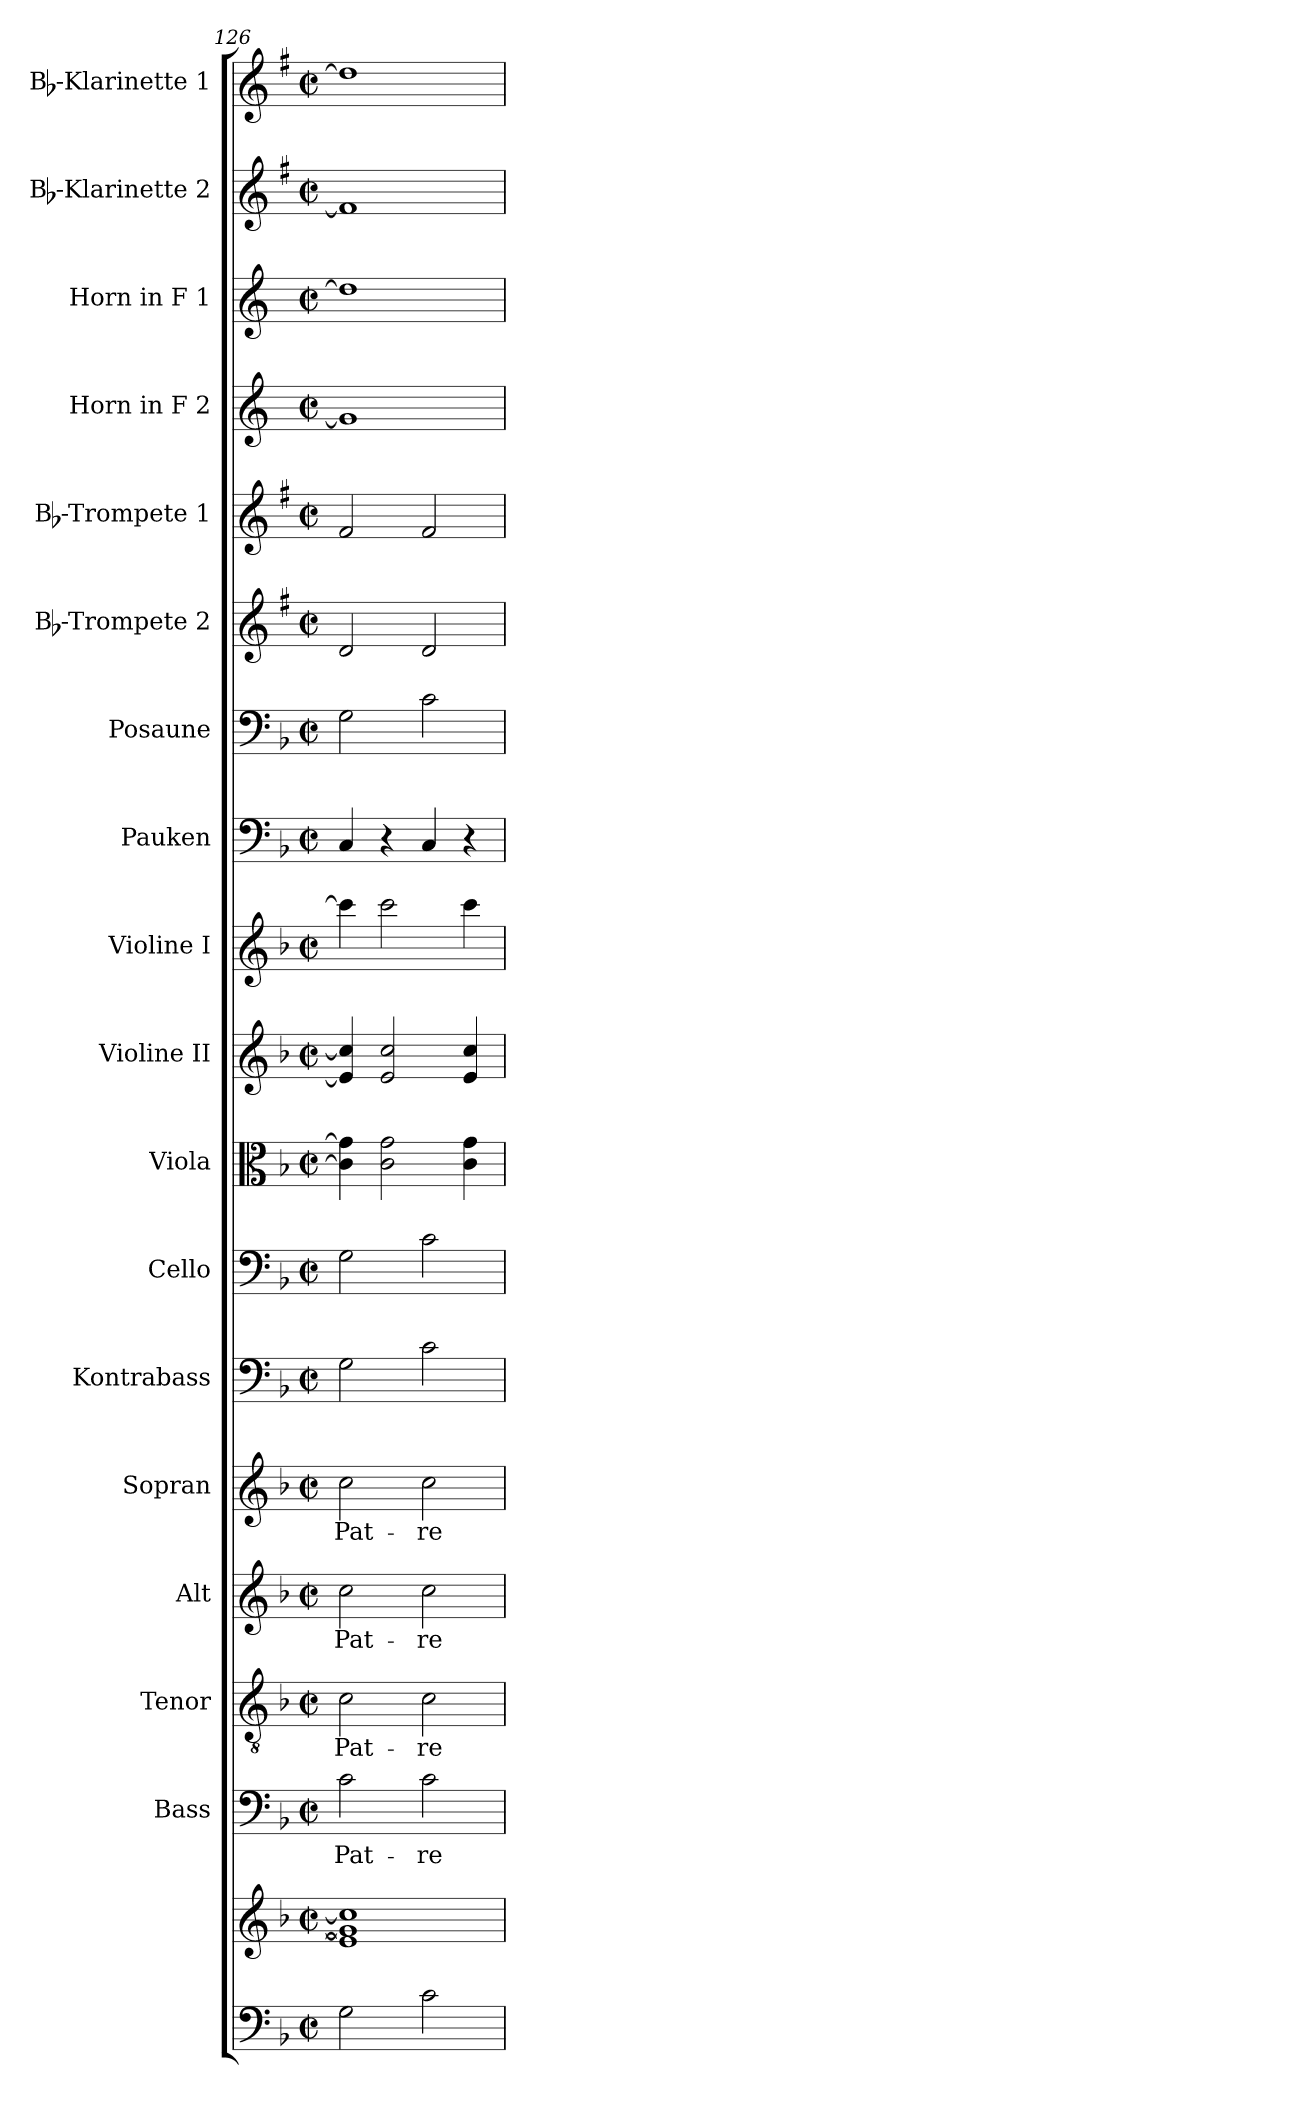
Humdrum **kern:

**kern	**kern	**kern	**text	**kern	**text	**kern	**text	**kern	**text	**kern	**kern	**kern	**kern	**kern	**kern	**kern	**kern	**kern	**kern	**kern	**kern	**kern
*part18	*part18	*part17	*part17	*part16	*part16	*part15	*part15	*part14	*part14	*part13	*part12	*part11	*part10	*part9	*part8	*part7	*part6	*part5	*part4	*part3	*part2	*part1
*staff19	*staff18	*staff17	*staff17	*staff16	*staff16	*staff15	*staff15	*staff14	*staff14	*staff13	*staff12	*staff11	*staff10	*staff9	*staff8	*staff7	*staff6	*staff5	*staff4	*staff3	*staff2	*staff1
*	*	*I"Bass	*	*I"Tenor	*	*I"Alt	*	*I"Sopran	*	*I"Kontrabass	*I"Cello	*I"Viola	*I"Violine II	*I"Violine I	*I"Pauken	*I"Posaune	*I"Bb-Trompete 2	*I"Bb-Trompete 1	*I"Horn in F 2	*I"Horn in F 1	*I"Bb-Klarinette 2	*I"Bb-Klarinette 1
*	*	*I'B.	*	*I'T.	*	*I'A.	*	*I'S.	*	*I'Kb.	*	*I'Vla.	*I'Vl. II	*I'Vl. I	*I'Pk.	*I'Pos.	*I'Bb Trp. 2	*I'Bb Trp. 1	*	*	*I'Bb Kl. 2	*I'Bb Kl. 1
*clefF4	*clefG2	*clefF4	*	*clefGv2	*	*clefG2	*	*clefG2	*	*clefF4	*clefF4	*clefC3	*clefG2	*clefG2	*clefF4	*clefF4	*clefG2	*clefG2	*clefG2	*clefG2	*clefG2	*clefG2
*	*	*	*	*	*	*	*	*	*	*ITrd7c12	*	*	*	*	*	*	*ITrd1c2	*ITrd1c2	*ITrd4c7	*ITrd4c7	*ITrd1c2	*ITrd1c2
*k[b-]	*k[b-]	*k[b-]	*	*k[b-]	*	*k[b-]	*	*k[b-]	*	*k[b-]	*k[b-]	*k[b-]	*k[b-]	*k[b-]	*k[b-]	*k[b-]	*k[b-]	*k[b-]	*k[b-]	*k[b-]	*k[b-]	*k[b-]
*F:	*F:	*F:	*	*F:	*	*F:	*	*F:	*	*F:	*F:	*F:	*F:	*F:	*F:	*F:	*F:	*F:	*F:	*F:	*F:	*F:
*M2/2	*M2/2	*M2/2	*	*M2/2	*	*M2/2	*	*M2/2	*	*M2/2	*M2/2	*M2/2	*M2/2	*M2/2	*M2/2	*M2/2	*M2/2	*M2/2	*M2/2	*M2/2	*M2/2	*M2/2
*met(c|)	*met(c|)	*met(c|)	*	*met(c|)	*	*met(c|)	*	*met(c|)	*	*met(c|)	*met(c|)	*met(c|)	*met(c|)	*met(c|)	*met(c|)	*met(c|)	*met(c|)	*met(c|)	*met(c|)	*met(c|)	*met(c|)	*met(c|)
=126	=126	=126	=126	=126	=126	=126	=126	=126	=126	=126	=126	=126	=126	=126	=126	=126	=126	=126	=126	=126	=126	=126
*	*^	*	*	*	*	*	*	*	*	*	*	*	*	*	*	*	*	*	*	*	*	*
!	!	!	!	!LO:LY:b	!	!LO:LY:b	!	!LO:LY:b	!	!LO:LY:b	!	!	!	!	!	!	!	!	!	!	!	!	!
2G\	1g] 1cc]	1e]	2c\	Pat-	2c\	Pat-	2cc\	Pat-	2cc\	Pat-	2GG\	2G\	4c\] 4g\]	4e/] 4cc/]	4ccc\]	4C/	2G\	2c/	2e/	1c]	1g]	1e]	1cc]
.	.	.	.	.	.	.	.	.	.	.	.	.	2c\ 2g\	2e/ 2cc/	2ccc\	4r	.	.	.	.	.	.	.
!	!	!	!	!LO:LY:b	!	!LO:LY:b	!	!LO:LY:b	!	!LO:LY:b	!	!	!	!	!	!	!	!	!	!	!	!	!
2c\	.	.	2c\	-re	2c\	-re	2cc\	-re	2cc\	-re	2C\	2c\	.	.	.	4C/	2c\	2c/	2e/	.	.	.	.
.	.	.	.	.	.	.	.	.	.	.	.	.	4c\ 4g\	4e/ 4cc/	4ccc\	4r	.	.	.	.	.	.	.
*	*v	*v	*	*	*	*	*	*	*	*	*	*	*	*	*	*	*	*	*	*	*	*	*
=	=	=	=	=	=	=	=	=	=	=	=	=	=	=	=	=	=	=	=	=	=	=
*-	*-	*-	*-	*-	*-	*-	*-	*-	*-	*-	*-	*-	*-	*-	*-	*-	*-	*-	*-	*-	*-	*-
